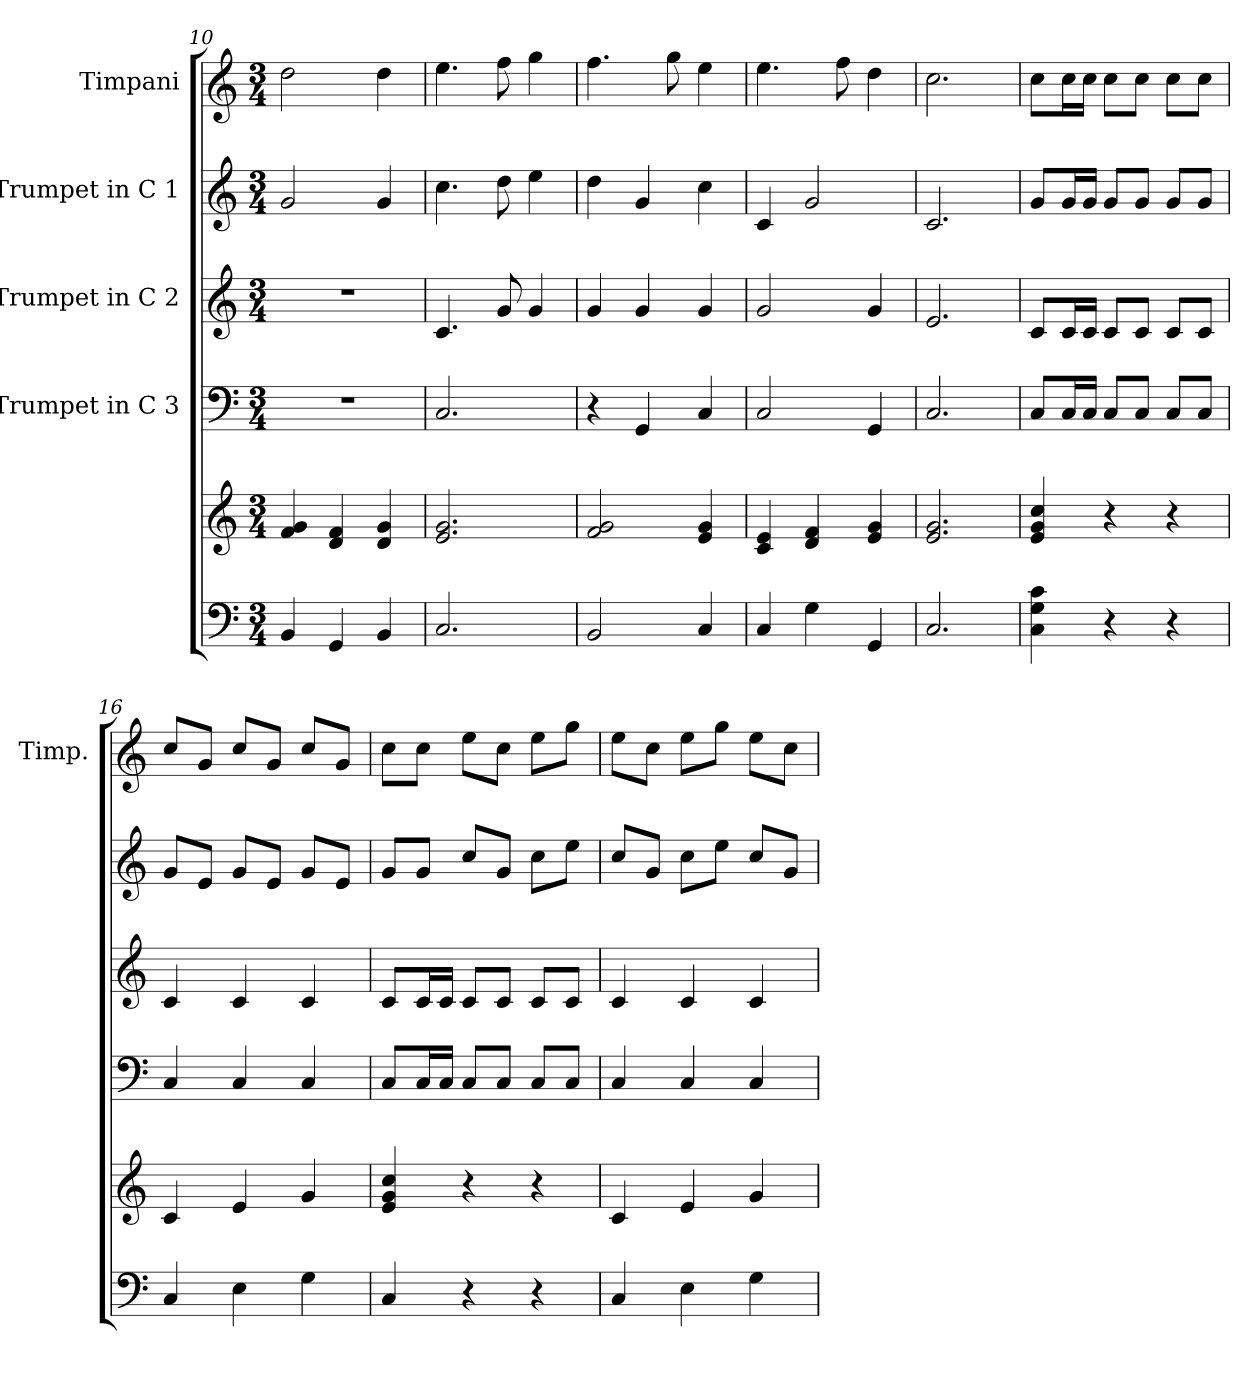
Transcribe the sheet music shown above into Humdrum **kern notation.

**kern	**kern	**kern	**kern	**kern	**kern
*part5	*part5	*part4	*part3	*part2	*part1
*staff6	*staff5	*staff4	*staff3	*staff2	*staff1
*	*	*I"Trumpet in C 3	*I"Trumpet in C 2	*I"Trumpet in C 1	*I"Timpani
*	*	*	*	*	*I'Timp.
*clefF4	*clefG2	*clefF4	*clefG2	*clefG2	*clefG2
*M3/4	*M3/4	*M3/4	*M3/4	*M3/4	*M3/4
=10	=10	=10	=10	=10	=10
4BB/	4f/ 4g/	2.r	2.r	2g/	2dd\
4GG/	4d/ 4f/	.	.	.	.
4BB/	4d/ 4g/	.	.	4g/	4dd\
=11	=11	=11	=11	=11	=11
2.C/	2.e/ 2.g/	2.C/	4.c/	4.cc\	4.ee\
.	.	.	8g/	8dd\	8ff\
.	.	.	4g/	4ee\	4gg\
=12	=12	=12	=12	=12	=12
2BB/	2f/ 2g/	4r	4g/	4dd\	4.ff\
.	.	4GG/	4g/	4g/	.
.	.	.	.	.	8gg\
4C/	4e/ 4g/	4C/	4g/	4cc\	4ee\
=13	=13	=13	=13	=13	=13
4C/	4c/ 4e/	2C/	2g/	4c/	4.ee\
4G\	4d/ 4f/	.	.	2g/	.
.	.	.	.	.	8ff\
4GG/	4e/ 4g/	4GG/	4g/	.	4dd\
=14	=14	=14	=14	=14	=14
2.C/	2.e/ 2.g/	2.C/	2.e/	2.c/	2.cc\
=15	=15	=15	=15	=15	=15
4C\ 4G\ 4c\	4e/ 4g/ 4cc/	8C/L	8c/L	8g/L	8cc\L
.	.	16C/L	16c/L	16g/L	16cc\L
.	.	16C/JJ	16c/JJ	16g/JJ	16cc\JJ
4r	4r	8C/L	8c/L	8g/L	8cc\L
.	.	8C/J	8c/J	8g/J	8cc\J
4r	4r	8C/L	8c/L	8g/L	8cc\L
.	.	8C/J	8c/J	8g/J	8cc\J
=16	=16	=16	=16	=16	=16
4C/	4c/	4C/	4c/	8g/L	8cc/L
.	.	.	.	8e/J	8g/J
4E\	4e/	4C/	4c/	8g/L	8cc/L
.	.	.	.	8e/J	8g/J
4G\	4g/	4C/	4c/	8g/L	8cc/L
.	.	.	.	8e/J	8g/J
!!LO:PB:g=z
=17	=17	=17	=17	=17	=17
4C/	4e/ 4g/ 4cc/	8C/L	8c/L	8g/L	8cc\L
.	.	16C/L	16c/L	8g/J	8cc\J
.	.	16C/JJ	16c/JJ	.	.
4r	4r	8C/L	8c/L	8cc/L	8ee\L
.	.	8C/J	8c/J	8g/J	8cc\J
4r	4r	8C/L	8c/L	8cc\L	8ee\L
.	.	8C/J	8c/J	8ee\J	8gg\J
=18	=18	=18	=18	=18	=18
4C/	4c/	4C/	4c/	8cc/L	8ee\L
.	.	.	.	8g/J	8cc\J
4E\	4e/	4C/	4c/	8cc\L	8ee\L
.	.	.	.	8ee\J	8gg\J
4G\	4g/	4C/	4c/	8cc/L	8ee\L
.	.	.	.	8g/J	8cc\J
=	=	=	=	=	=
*-	*-	*-	*-	*-	*-
